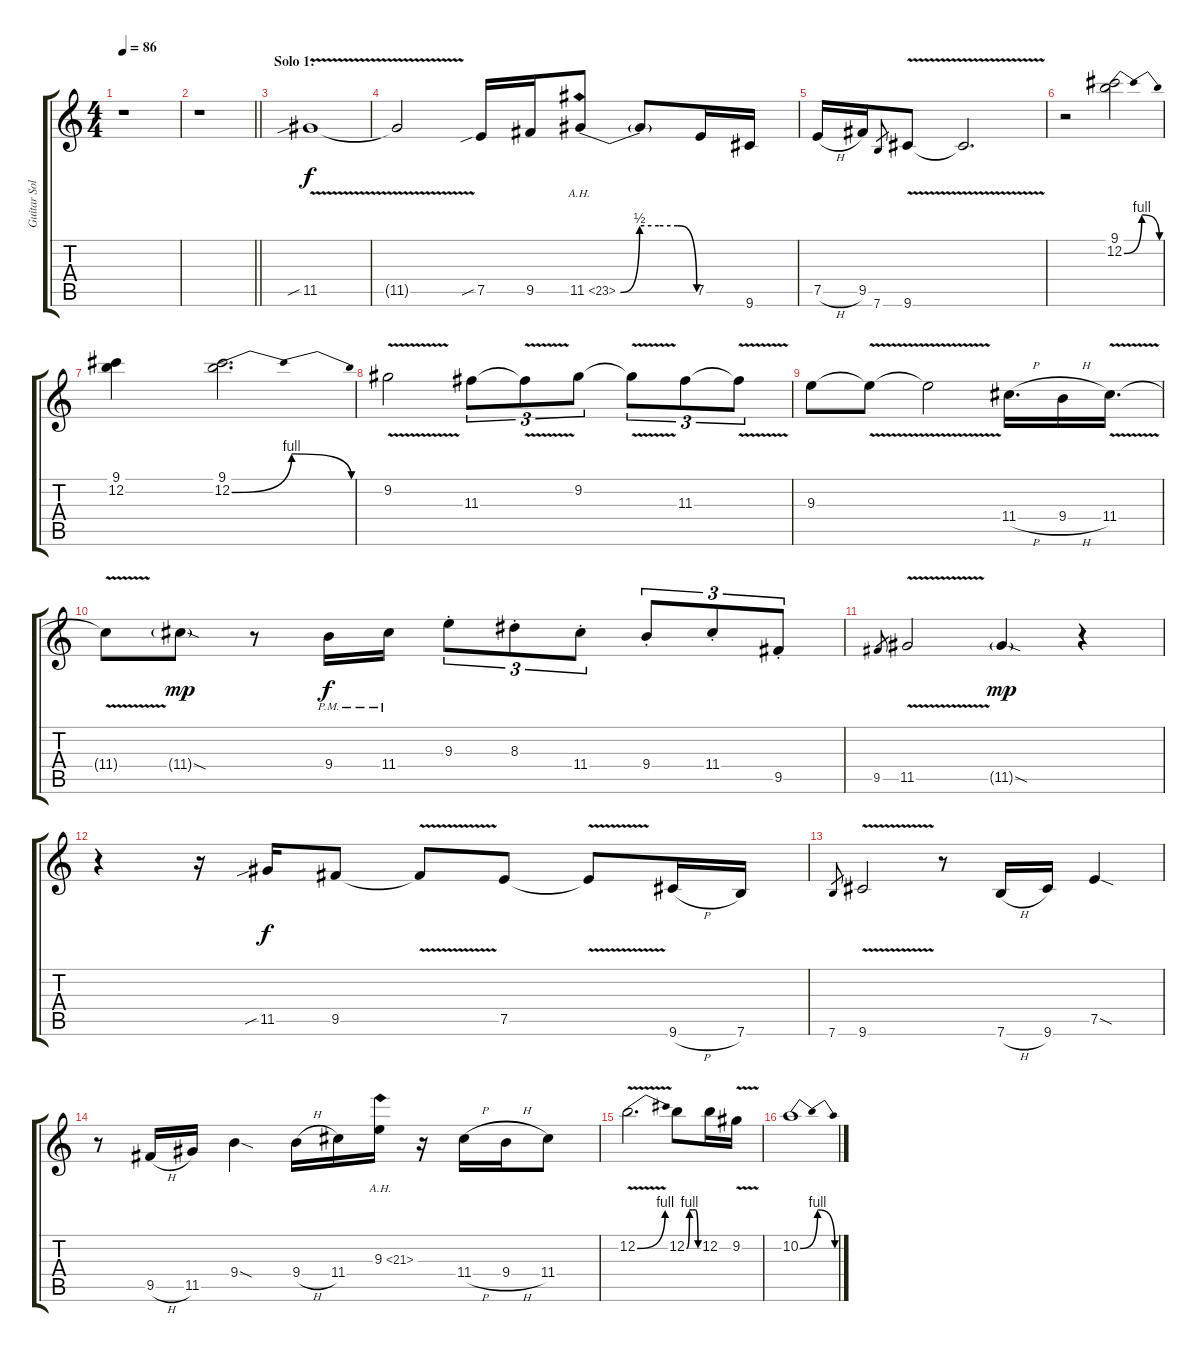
\track ("Guitar Solo's" "Guitar Sol") {instrument distortionguitar}
\staff {score tabs}
\tuning (E4 B3 G3 D3 A2 E2) {hide}
\ts (4 4)
\tempo 86
\clef g2
\ks c
r.1{dy f} |
\barLineRight lightlight
r.1 |
\section ("" "Solo 1:")
11.5{v sib}.1 |
11.5{t}.2 7.5{sib}.16 9.5.16 11.5{be (custom 0 0 15 2 30 2 45 2 60 0) ah 12}.8 11.5{t}.8 7.5.16 9.6.16 |
7.5{h}.16 9.5.16 7.6.8{gr} 9.6{v}.8 9.6{t}.2{d} |
r.2 (9.1 12.2{be (bendrelease 0 0 5 4 50 4 60 0)}).2 |
(9.1 12.2).4 (9.1 12.2{be (bendrelease 0 0 15 4 50 4 60 0)}).2{d} |
9.2{v}.2 11.3.8{tu (3 2)} 11.3{v t}.8{tu (3 2)} 9.2.8{tu (3 2)} 9.2{v t}.8{tu (3 2)} 11.3.8{tu (3 2)} 11.3{v t}.8{tu (3 2)} |
9.3.8 9.3{v t}.8 9.3{t}.2 11.4{h}.16{d} 9.4{h}.16 11.4{v}.16{d} |
11.4{t}.8 11.4{sod g}.8{dy mp} r.8 9.4{pm}.16{dy f} 11.4{pm}.16 9.3{st}.8{tu (3 2)} 8.3{st}.8{tu (3 2)} 11.4{st}.8{tu (3 2)} 9.4{st}.8{tu (3 2)} 11.4{st}.8{tu (3 2)} 9.5{st}.8{tu (3 2)} |
9.5.8{gr} 11.5{v}.2 11.5{sod g}.4{dy mp} r.4 |
r.4 r.16 11.5{sib}.16{dy f} 9.5.8 9.5{v t}.8 7.5.8 7.5{v t}.8 9.6{h}.16 7.6.16 |
7.6.8{gr} 9.6{v}.2 r.8 7.6{h}.16 9.6.16 7.5{sod}.4 |
r.8 9.5{h}.16 11.5.16 9.4{sod}.4 9.4{h}.16 11.4.16 9.3{ah 12}.16 r.16 11.4{h}.16 9.4{h}.16 11.4.8 |
12.2{be (bend 0 0 60 4) v}.2{d} 12.2{be (custom 0 0 15 4 30 4 45 4 60 0)}.8 12.2.16 9.2{v}.16 |
10.2{be (bendrelease 0 0 15 4 45 4 60 0)}.1
